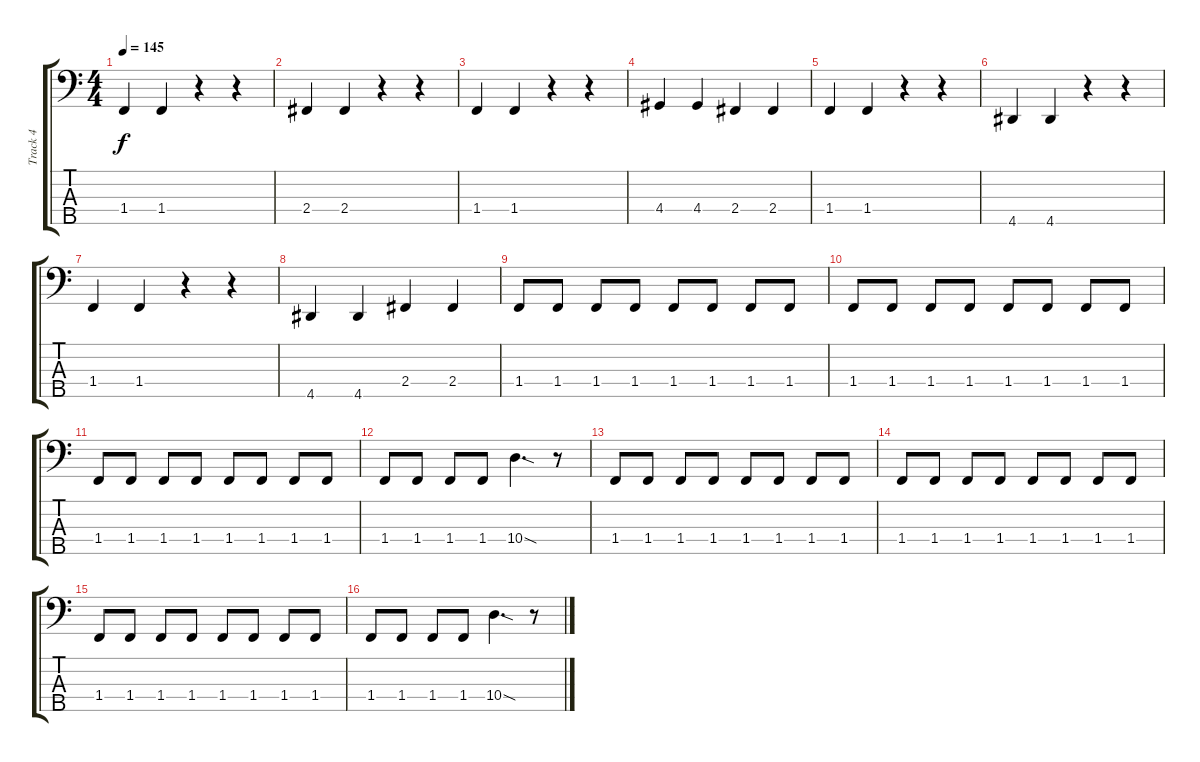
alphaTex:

\track ("Track 4" "Track 4") {instrument electricbassfinger}
\staff {score tabs}
\tuning (G2 D2 A1 E1 B0) {hide}
\ts (4 4)
\tempo 145
\clef f4
\ks c
1.4.4{dy f} 1.4.4 r.4 r.4 |
2.4.4 2.4.4 r.4 r.4 |
1.4.4 1.4.4 r.4 r.4 |
4.4.4 4.4.4 2.4.4 2.4.4 |
1.4.4 1.4.4 r.4 r.4 |
4.5.4 4.5.4 r.4 r.4 |
1.4.4 1.4.4 r.4 r.4 |
4.5.4 4.5.4 2.4.4 2.4.4 |
1.4.8 1.4.8 1.4.8 1.4.8 1.4.8 1.4.8 1.4.8 1.4.8 |
1.4.8 1.4.8 1.4.8 1.4.8 1.4.8 1.4.8 1.4.8 1.4.8 |
1.4.8 1.4.8 1.4.8 1.4.8 1.4.8 1.4.8 1.4.8 1.4.8 |
1.4.8 1.4.8 1.4.8 1.4.8 10.4{sod}.4{d} r.8 |
1.4.8 1.4.8 1.4.8 1.4.8 1.4.8 1.4.8 1.4.8 1.4.8 |
1.4.8 1.4.8 1.4.8 1.4.8 1.4.8 1.4.8 1.4.8 1.4.8 |
1.4.8 1.4.8 1.4.8 1.4.8 1.4.8 1.4.8 1.4.8 1.4.8 |
1.4.8 1.4.8 1.4.8 1.4.8 10.4{sod}.4{d} r.8
